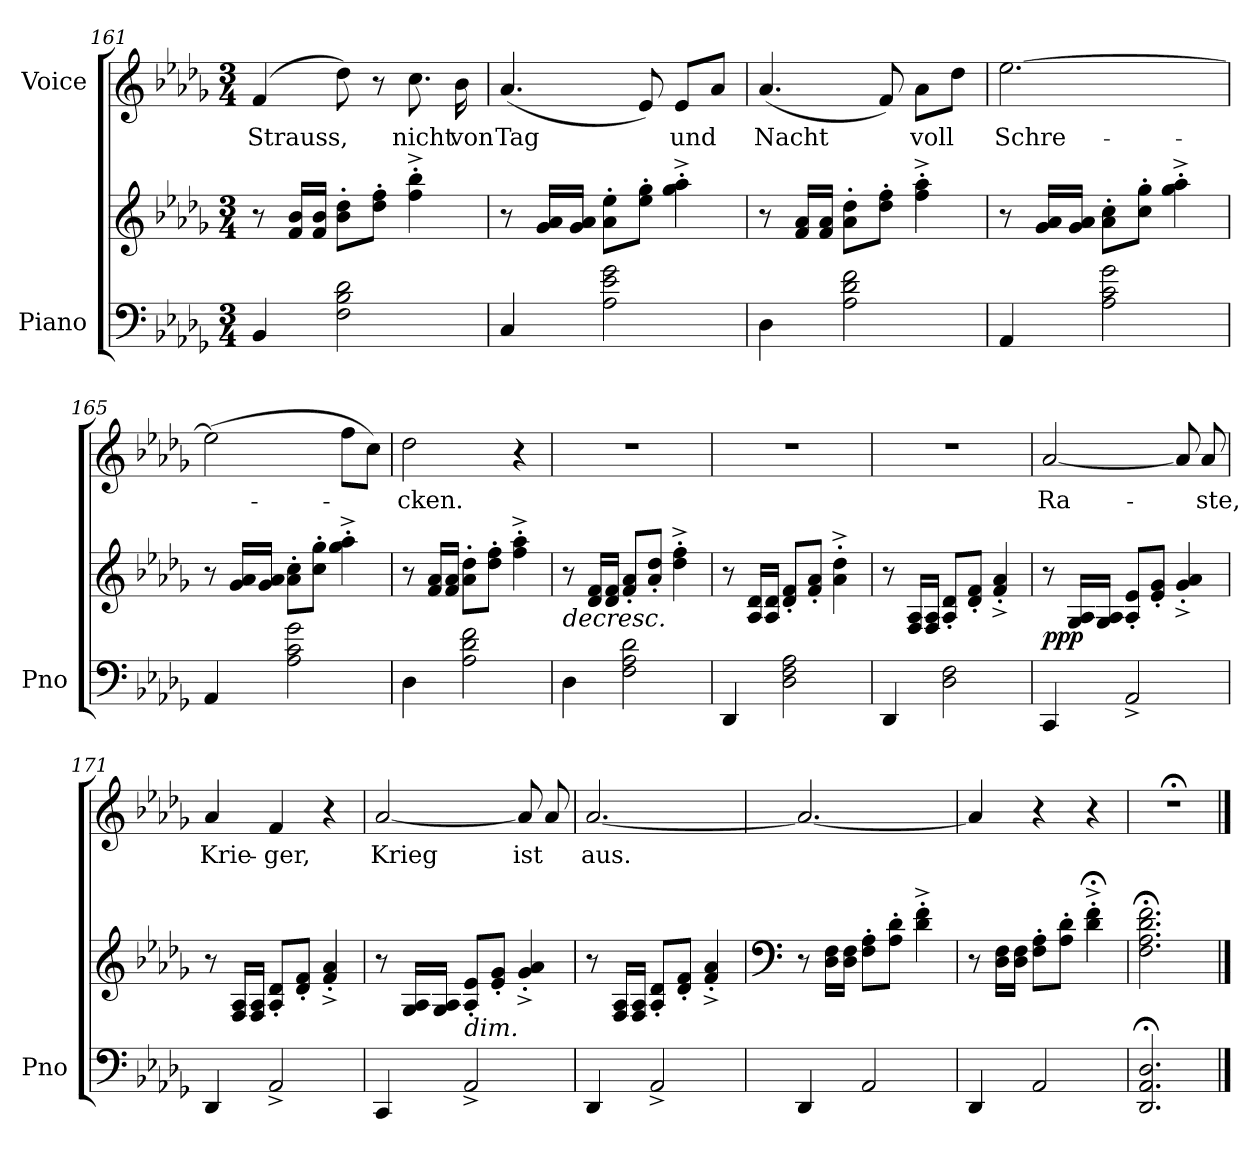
**kern	**kern	**dynam	**kern	**text
*part2	*part2	*part2	*part1	*part1
*staff3	*staff2	*staff2/3	*staff1	*staff1
*I"Piano	*	*	*I"Voice	*
*I'Pno	*	*	*	*
*clefF4	*clefG2	*	*clefG2	*
*k[b-e-a-d-g-]	*k[b-e-a-d-g-]	*	*k[b-e-a-d-g-]	*
*M3/4	*M3/4	*	*M3/4	*
=161	=161	=161	=161	=161
!	!	!	!	!LO:LY:b
4BB-/	8r	.	(4f/	Strauss,
.	16f/ 16b-/LL	.	.	.
.	16f/ 16b-/JJ	.	.	.
2F\ 2B-\ 2d-\	8b-\' 8dd-\'L	.	8dd-\)	.
.	8dd-\' 8ff\'J	.	8r	.
!	!	!	!	!LO:LY:b
.	4ff\'^ 4bb-\'^	.	8.cc\	nicht
!	!	!	!	!LO:LY:b
.	.	.	16b-\	von
=162	=162	=162	=162	=162
!	!	!	!	!LO:LY:b
4C/	8r	.	(4.a-/	Tag
.	16g-/ 16a-/LL	.	.	.
.	16g-/ 16a-/JJ	.	.	.
2A-\ 2e-\ 2g-\	8a-\' 8ee-\'L	.	.	.
.	8ee-\' 8gg-\'J	.	8e-/)	.
!	!	!	!	!LO:LY:b
.	4gg-\'^ 4aa-\'^	.	8e-/L	und
.	.	.	8a-/J	.
=163	=163	=163	=163	=163
!	!	!	!	!LO:LY:b
4D-\	8r	.	(4.a-/	Nacht
.	16f/ 16a-/LL	.	.	.
.	16f/ 16a-/JJ	.	.	.
2A-\ 2d-\ 2f\	8a-\' 8dd-\'L	.	.	.
.	8dd-\' 8ff\'J	.	8f/)	.
!	!	!	!	!LO:LY:b
.	4ff\'^ 4aa-\'^	.	8a-\L	voll
.	.	.	8dd-\J	.
!!LO:LB:g=z
=164	=164	=164	=164	=164
!	!	!	!	!LO:LY:b
4AA-/	8r	.	[2.ee-\	Schre-
.	16g-/ 16a-/LL	.	.	.
.	16g-/ 16a-/JJ	.	.	.
2A-\ 2c\ 2g-\	8a-\' 8cc\'L	.	.	.
.	8cc\' 8gg-\'J	.	.	.
.	4gg-\'^ 4aa-\'^	.	.	.
=165	=165	=165	=165	=165
*	*	*	*^	*
4AA-/	8r	.	(2ee-\]	4ryy	.
.	16g-/ 16a-/LL	.	.	.	.
.	16g-/ 16a-/JJ	.	.	.	.
2A-\ 2c\ 2g-\	8a-\' 8cc\'L	.	.	4ryy	.
.	8cc\' 8gg-\'J	.	.	.	.
.	4gg-\'^ 4aa-\'^	.	8ff\L	4ryy	.
.	.	.	8cc\J)	.	.
*	*	*	*v	*v	*
=166	=166	=166	=166	=166
!	!	!	!	!LO:LY:b
4D-\	8r	.	2dd-\	-cken.
.	16f/ 16a-/LL	.	.	.
.	16f/ 16a-/JJ	.	.	.
2A-\ 2d-\ 2f\	8a-\' 8dd-\'L	.	.	.
.	8dd-\' 8ff\'J	.	.	.
.	4ff\'^ 4aa-\'^	.	4r	.
=167	=167	=167	=167	=167
!	!LO:TX:b:i:t=decresc.	!	!	!
4D-\	8r	.	2.r	.
.	16d-/ 16f/LL	.	.	.
.	16d-/ 16f/JJ	.	.	.
2F\ 2A-\ 2d-\	8f/' 8a-/'L	.	.	.
.	8a-/' 8dd-/'J	.	.	.
.	4dd-\'^ 4ff\'^	.	.	.
=168	=168	=168	=168	=168
4DD-/	8r	.	2.r	.
.	16A-/ 16d-/LL	.	.	.
.	16A-/ 16d-/JJ	.	.	.
2D-\ 2F\ 2A-\	8d-/' 8f/'L	.	.	.
.	8f/' 8a-/'J	.	.	.
.	4a-\'^ 4dd-\'^	.	.	.
=169	=169	=169	=169	=169
4DD-/	8r	.	2.r	.
.	16F/ 16A-/LL	.	.	.
.	16F/ 16A-/JJ	.	.	.
2D-\ 2F\	8A-/' 8d-/'L	.	.	.
.	8d-/' 8f/'J	.	.	.
.	4f/'^ 4a-/'^	.	.	.
!!LO:LB:g=z
=170	=170	=170	=170	=170
!	!	!LO:DY:b	!	!LO:LY:b
4CC/	8r	ppp	[2a-/	Ra-
.	16G-/ 16A-/LL	.	.	.
.	16G-/ 16A-/JJ	.	.	.
2AA-^/	8A-/' 8e-/'L	.	.	.
.	8e-/' 8g-/'J	.	.	.
.	4g-/'^ 4a-/'^	.	8a-/]	.
!	!	!	!	!LO:LY:b
.	.	.	8a-/	-ste,
=171	=171	=171	=171	=171
!	!	!	!	!LO:LY:b
4DD-/	8r	.	4a-/	Krie-
.	16F/ 16A-/LL	.	.	.
.	16F/ 16A-/JJ	.	.	.
!	!	!	!	!LO:LY:b
2AA-^/	8A-/' 8d-/'L	.	4f/	-ger,
.	8d-/' 8f/'J	.	.	.
.	4f/'^ 4a-/'^	.	4r	.
=172	=172	=172	=172	=172
!	!	!	!	!LO:LY:b
4CC/	8r	.	[2a-/	Krieg
.	16G-/ 16A-/LL	.	.	.
.	16G-/ 16A-/JJ	.	.	.
!	!LO:TX:b:i:t=dim.	!	!	!
2AA-^/	8A-/' 8e-/'L	.	.	.
.	8e-/' 8g-/'J	.	.	.
!	!	!	!	!LO:LY:b
.	4g-/'^ 4a-/'^	.	8a-/]	ist
.	.	.	8a-/	.
=173	=173	=173	=173	=173
!	!	!	!	!LO:LY:b
4DD-/	8r	.	[2.a-/	aus.
.	16F/ 16A-/LL	.	.	.
.	16F/ 16A-/JJ	.	.	.
2AA-^/	8A-/' 8d-/'L	.	.	.
.	8d-/' 8f/'J	.	.	.
.	4f/'^ 4a-/'^	.	.	.
=174	=174	=174	=174	=174
*	*clefF4	*	*	*
4DD-/	8r	.	2.a-/_	.
.	16D-\ 16F\LL	.	.	.
.	16D-\ 16F\JJ	.	.	.
2AA-/	8F\' 8A-\'L	.	.	.
.	8A-\' 8d-\'J	.	.	.
.	4d-\'^ 4f\'^	.	.	.
!!LO:LB:g=z
=175	=175	=175	=175	=175
4DD-/	8r	.	4a-/]	.
.	16D-\ 16F\LL	.	.	.
.	16D-\ 16F\JJ	.	.	.
2AA-/	8F\' 8A-\'L	.	4r	.
.	8A-\' 8d-\'J	.	.	.
.	4d-\;<'^ 4f\;<'^	.	4r	.
=176	=176	=176	=176	=176
2.DD-/;< 2.AA-/;< 2.D-/;<	2.F\;< 2.A-\;< 2.d-\;< 2.f\;<	.	2.r;<	.
==	==	==	==	==
*-	*-	*-	*-	*-
